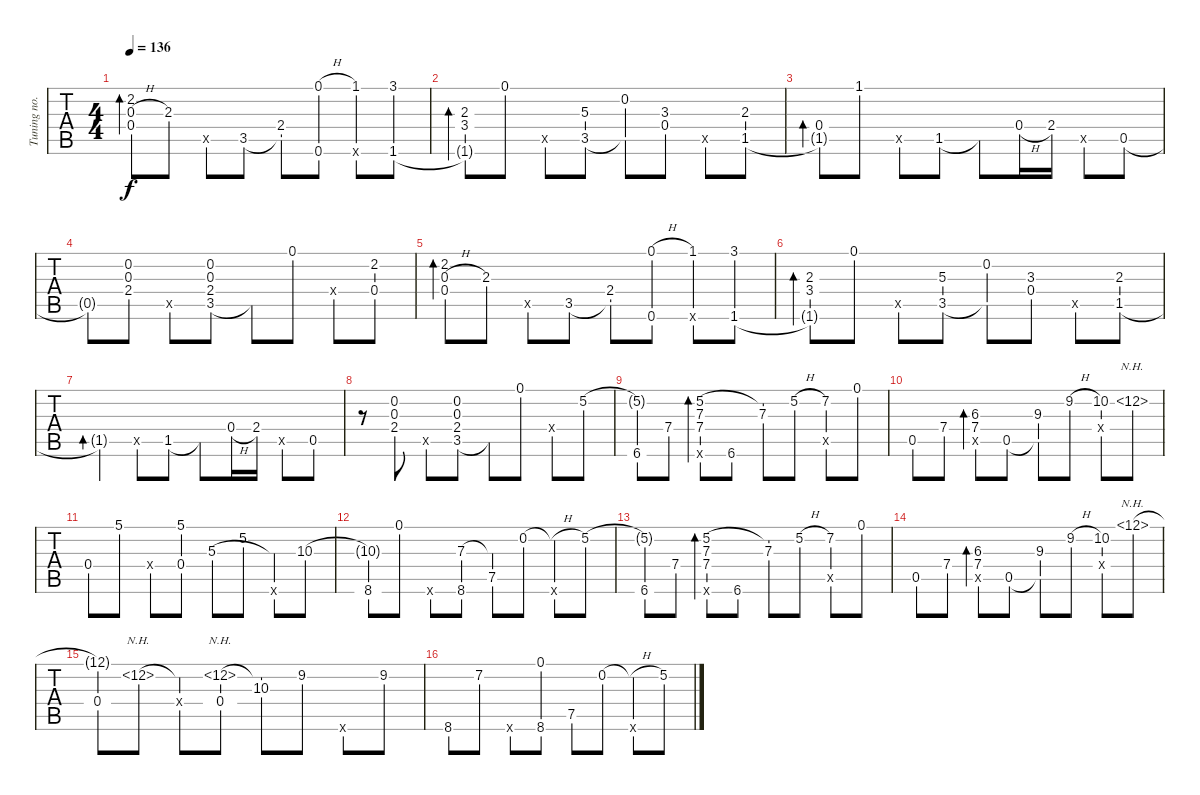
\track ("Tuning no.1" "Tuning no.") {instrument acousticguitarsteel}
\staff {tabs}
\tuning (E4 C4 G3 D3 A2 E2) {hide}
\ts (4 4)
\tempo 136
\clef g2
\ks c
(2.2 0.3{h} 0.4).8{bd 60 dy f} 2.3.8 0.5{x}.8 3.5.8 (2.4 3.5{t}).8 (0.1{h} 0.6).8 (1.1 0.6{x}).8 (3.1 1.6).8 |
(2.3 3.4 1.6{t}).8{bd 60} 0.1.8 5.5{x}.8 (5.3 3.5).8 (0.2 3.5{t}).8 (3.3 0.4).8 0.5{x}.8 (2.3 1.5).8 |
(0.4 1.5{t}).8{bd 60} 1.1.8 0.5{x}.8 1.5.8 1.5{t}.8 0.4{h}.16 2.4.16 0.5{x}.8 0.5.8 |
0.5{t}.8 (0.2 0.3 2.4).8 0.5{x}.8 (0.2 0.3 2.4 3.5).8 3.5{t}.8 0.1.8 0.4{x}.8 (2.2 0.4).8 |
(2.2 0.3{h} 0.4).8{bd 60} 2.3.8 0.5{x}.8 3.5.8 (2.4 3.5{t}).8 (0.1{h} 0.6).8 (1.1 0.6{x}).8 (3.1 1.6).8 |
(2.3 3.4 1.6{t}).8{bd 60} 0.1.8 5.5{x}.8 (5.3 3.5).8 (0.2 3.5{t}).8 (3.3 0.4).8 0.5{x}.8 (2.3 1.5).8 |
1.5{t}.4{bd 60} 0.5{x}.8 1.5.8 1.5{t}.8 0.4{h}.16 2.4.16 0.5{x}.8 0.5.8 |
r.8 (0.2 0.3 2.4).8 0.5{x}.8 (0.2 0.3 2.4 3.5).8 3.5{t}.8 0.1.8 0.4{x}.8 5.2.8 |
(5.2{t} 6.6).8 7.4.8 (5.2 7.3 7.4 0.6{x}).8{bd 60} 6.6.8 (5.2{t} 7.3).8 5.2{h}.8 (7.2 0.5{x}).8 0.1.8 |
0.5.8 7.4.8 (6.3 7.4 0.5{x}).8{bd 60} 0.5.8 (9.3 0.5{t}).8 9.2{h}.8 (10.2 0.4{x}).8 12.2{nh}.8 |
0.4.8 5.1.8 0.4{x}.8 (5.1 0.4).8 5.3.8 5.2.8 (5.3{t} 0.6{x}).8 10.3.8 |
(10.3{t} 8.6).8 0.1.8 0.6{x}.8 (7.3 8.6).8 (7.3{t} 7.5).8 0.2.8 (0.2{h t} 0.6{x}).8 5.2.8 |
(5.2{t} 6.6).8 7.4.8 (5.2 7.3 7.4 0.6{x}).8{bd 60} 6.6.8 (5.2{t} 7.3).8 5.2{h}.8 (7.2 0.5{x}).8 0.1.8 |
0.5.8 7.4.8 (6.3 7.4 0.5{x}).8{bd 60} 0.5.8 (9.3 0.5{t}).8 9.2{h}.8 (10.2 0.4{x}).8 12.1{nh}.8 |
(12.1{t} 0.4).8 12.2{nh}.8 (12.2{t} 0.4{x}).8 (12.2{nh} 0.4).8 (12.2{t} 10.3).8 9.2.8 0.6{x}.8 9.2.8 |
8.6.8 7.2.8 0.6{x}.8 (0.1 8.6).8 7.5.8 0.2.8 (0.2{h t} 0.6{x}).8 5.2.8
